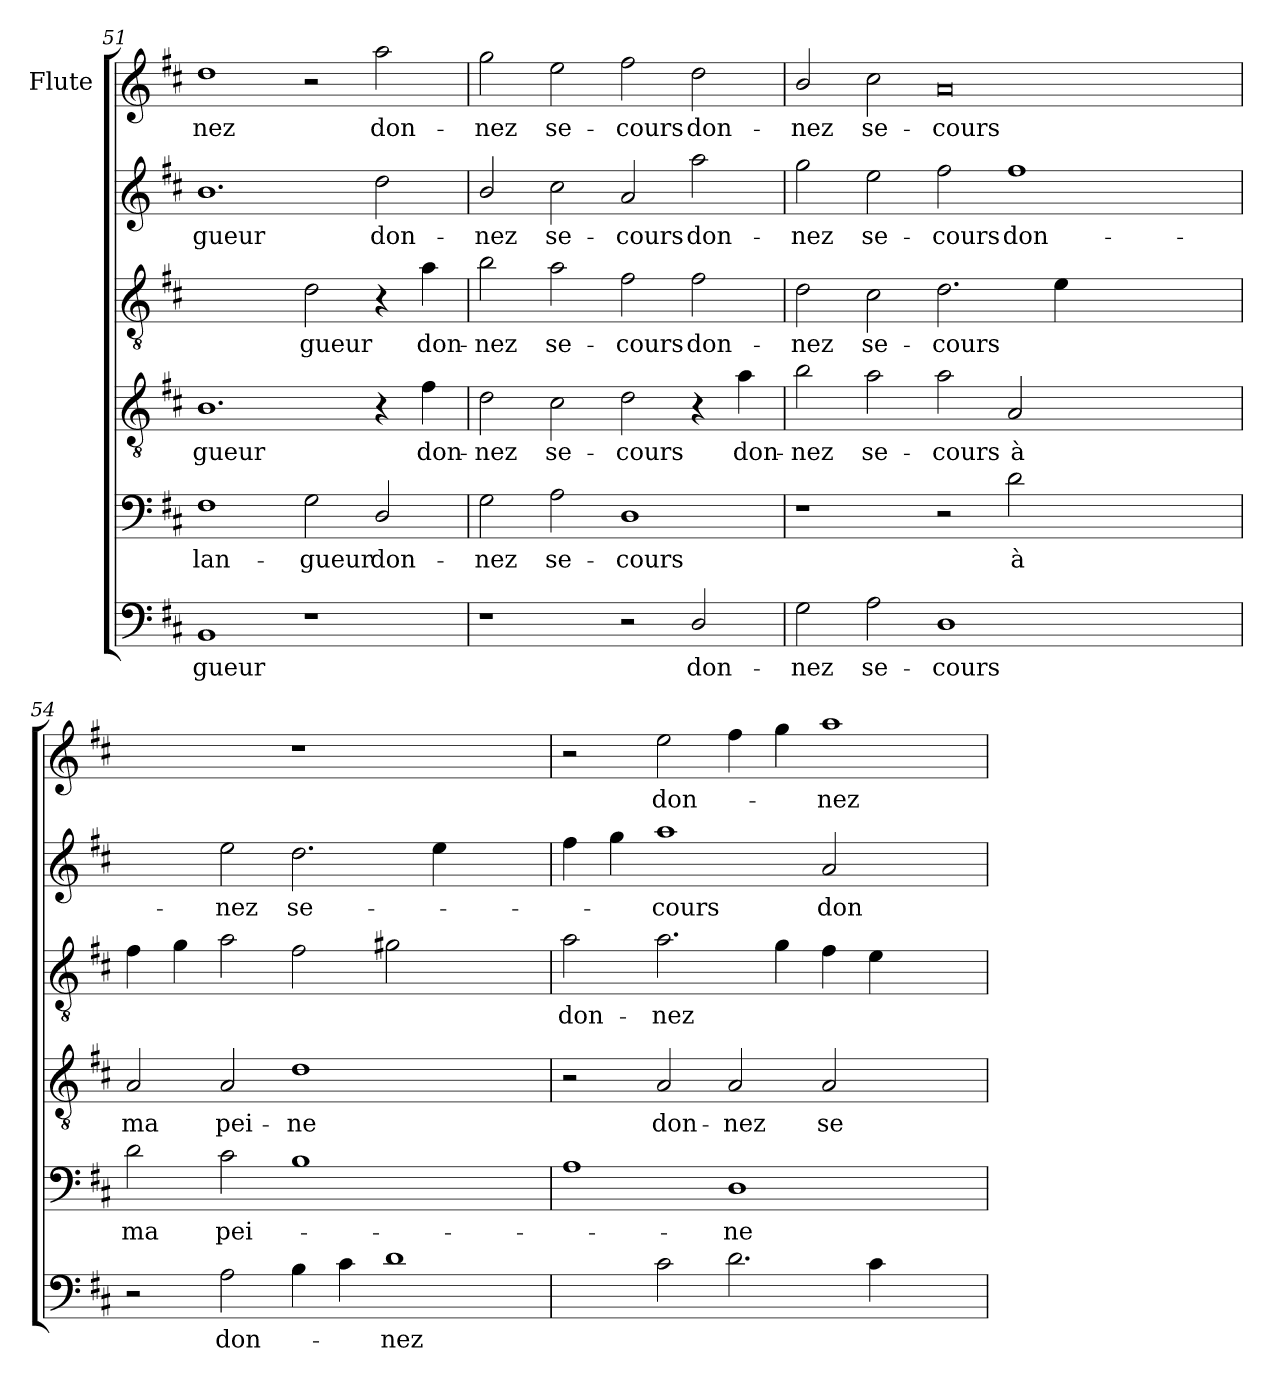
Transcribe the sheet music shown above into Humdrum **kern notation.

**kern	**text	**kern	**text	**kern	**text	**kern	**text	**kern	**text	**kern	**text
*part6	*part6	*part5	*part5	*part4	*part4	*part3	*part3	*part2	*part2	*part1	*part1
*staff6	*staff6	*staff5	*staff5	*staff4	*staff4	*staff3	*staff3	*staff2	*staff2	*staff1	*staff1
*	*	*	*	*	*	*	*	*	*	*I"Flute	*
*clefF4	*	*clefF4	*	*clefGv2	*	*clefGv2	*	*clefG2	*	*clefG2	*
*ITrd1c2	*	*ITrd1c2	*	*ITrd1c2	*	*ITrd1c2	*	*ITrd1c2	*	*ITrd1c2	*
*k[]	*	*k[]	*	*k[]	*	*k[]	*	*k[]	*	*k[]	*
*C:	*	*C:	*	*C:	*	*C:	*	*C:	*	*C:	*
=51	=51	=51	=51	=51	=51	=51	=51	=51	=51	=51	=51
!	!LO:LY:b	!	!LO:LY:b	!	!LO:LY:b	!	!	!	!LO:LY:b	!	!LO:LY:b
1AA	-gueur	1E	lan-	1.A	-gueur	1eyy	.	1.a	-gueur	1cc	-nez
!	!	!	!LO:LY:b	!	!	!	!LO:LY:b	!	!	!	!
1r	.	2F\	-gueur	.	.	2c\	-gueur	.	.	2r	.
!	!	!	!LO:LY:b	!	!	!	!	!	!LO:LY:b	!	!LO:LY:b
.	.	2C/	don-	4r	.	4r	.	2cc\	don-	2gg\	don-
!	!	!	!	!	!LO:LY:b	!	!LO:LY:b	!	!	!	!
.	.	.	.	4e\	don-	4g\	don-	.	.	.	.
=52	=52	=52	=52	=52	=52	=52	=52	=52	=52	=52	=52
!	!	!	!LO:LY:b	!	!LO:LY:b	!	!LO:LY:b	!	!LO:LY:b	!	!LO:LY:b
1r	.	2F\	-nez	2c\	-nez	2a\	-nez	2a/	-nez	2ff\	-nez
!	!	!	!LO:LY:b	!	!LO:LY:b	!	!LO:LY:b	!	!LO:LY:b	!	!LO:LY:b
.	.	2G\	se-	2B\	se-	2g\	se-	2b\	se-	2dd\	se-
!	!	!	!LO:LY:b	!	!LO:LY:b	!	!LO:LY:b	!	!LO:LY:b	!	!LO:LY:b
2r	.	1C	-cours	2c\	-cours	2e\	-cours	2g/	-cours	2ee\	-cours
!	!LO:LY:b	!	!	!	!	!	!LO:LY:b	!	!LO:LY:b	!	!LO:LY:b
2C/	don-	.	.	4r	.	2e\	don-	2gg\	don-	2cc\	don-
!	!	!	!	!	!LO:LY:b	!	!	!	!	!	!
.	.	.	.	4g\	don-	.	.	.	.	.	.
!!LO:LB:g=z
=53	=53	=53	=53	=53	=53	=53	=53	=53	=53	=53	=53
!	!LO:LY:b	!	!	!	!LO:LY:b	!	!LO:LY:b	!	!LO:LY:b	!	!LO:LY:b
2F\	-nez	1r	.	2a\	-nez	2c\	-nez	2ff\	-nez	2a/	-nez
!	!LO:LY:b	!	!	!	!LO:LY:b	!	!LO:LY:b	!	!LO:LY:b	!	!LO:LY:b
2G\	se-	.	.	2g\	se-	2B\	se-	2dd\	se-	2b\	se-
!	!LO:LY:b	!	!	!	!LO:LY:b	!	!LO:LY:b	!	!LO:LY:b	!	!LO:LY:b
1C	-cours	2r	.	2g\	-cours	2.c\	-cours	2ee\	-cours	0g	-cours
!	!	!	!LO:LY:b	!	!LO:LY:b	!	!	!	!LO:LY:b	!	!
.	.	2c\	à	2G/	à	.	.	1ee	don-	.	.
.	.	.	.	.	.	4d\	.	.	.	.	.
1ryy	.	1ryy	.	1ryy	.	1ryy	.	.	.	.	.
.	.	.	.	.	.	.	.	2ryy	.	.	.
=54	=54	=54	=54	=54	=54	=54	=54	=54	=54	=54	=54
!	!	!	!LO:LY:b	!	!LO:LY:b	!	!	!	!	!	!
2r	.	2c\	ma	2G/	ma	4e\	.	2ee\yy	.	1gyy	.
.	.	.	.	.	.	4f\	.	.	.	.	.
!	!LO:LY:b	!	!LO:LY:b	!	!LO:LY:b	!	!	!	!LO:LY:b	!	!
2G\	don-	2B\	pei-	2G/	pei-	2g\	.	2dd\	-nez	.	.
!	!	!	!	!	!LO:LY:b	!	!	!	!LO:LY:b	!	!
4A\	.	1A	.	1c	-ne	2e\	.	2.cc\	se-	1r	.
4B\	.	.	.	.	.	.	.	.	.	.	.
!	!LO:LY:b	!	!	!	!	!	!	!	!	!	!
1c	-nez	.	.	.	.	2f#X\	.	.	.	.	.
.	.	.	.	.	.	.	.	4dd\	.	.	.
.	.	2ryy	.	2ryy	.	2ryy	.	2ryy	.	2ryy	.
=55	=55	=55	=55	=55	=55	=55	=55	=55	=55	=55	=55
!	!	!	!	!	!	!	!LO:LY:b	!	!	!	!
2c\yy	.	1G	.	2r	.	2g\	don-	4ee\	.	2r	.
.	.	.	.	.	.	.	.	4ff\	.	.	.
!	!	!	!	!	!LO:LY:b	!	!LO:LY:b	!	!LO:LY:b	!	!LO:LY:b
2B\	.	.	.	2G/	don-	2.g\	-nez	1gg	-cours	2dd\	don-
!	!	!	!LO:LY:b	!	!LO:LY:b	!	!	!	!	!	!
2.c\	.	1C	-ne	2G/	-nez	.	.	.	.	4ee\	.
.	.	.	.	.	.	4f\	.	.	.	4ff\	.
!	!	!	!	!	!LO:LY:b	!	!	!	!LO:LY:b	!	!LO:LY:b
.	.	.	.	2G/	se-	4e\	.	2g/	don-	1gg	-nez
4B\	.	.	.	.	.	4d\	.	.	.	.	.
2ryy	.	2ryy	.	2ryy	.	2ryy	.	2ryy	.	.	.
=	=	=	=	=	=	=	=	=	=	=	=
*-	*-	*-	*-	*-	*-	*-	*-	*-	*-	*-	*-
